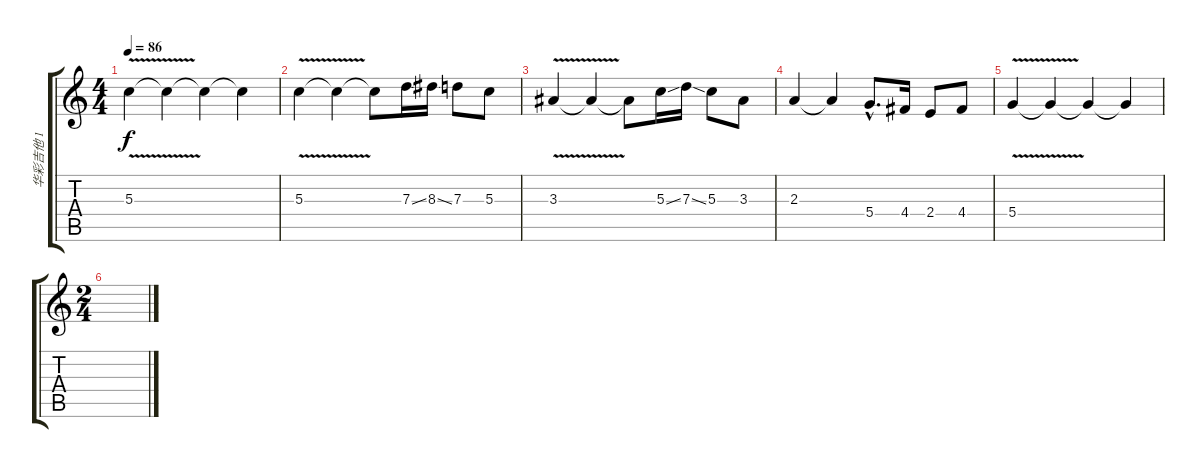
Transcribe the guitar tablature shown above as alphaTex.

\track ("华彩吉他 1" "华彩吉他 1") {instrument distortionguitar}
\staff {score tabs}
\tuning (E4 B3 G3 D3 A2 E2) {hide}
\ts (4 4)
\tempo 86
\clef g2
\ks c
5.3{v}.4{dy f} 5.3{t}.4 5.3{t}.4 5.3{t}.4 |
5.3{v}.4 5.3{t}.4 5.3{t}.8 7.3{ss}.16 8.3{ss}.16 7.3.8 5.3.8 |
3.3{v}.4 3.3{t}.4 3.3{t}.8 5.3{ss}.16 7.3{ss}.16 5.3.8 3.3.8 |
2.3.4 2.3{t}.4 5.4{hac}.8{d} 4.4.16 2.4.8 4.4.8 |
5.4{v}.4 5.4{t}.4 5.4{t}.4 5.4{t}.4 |
\ts (2 4)
